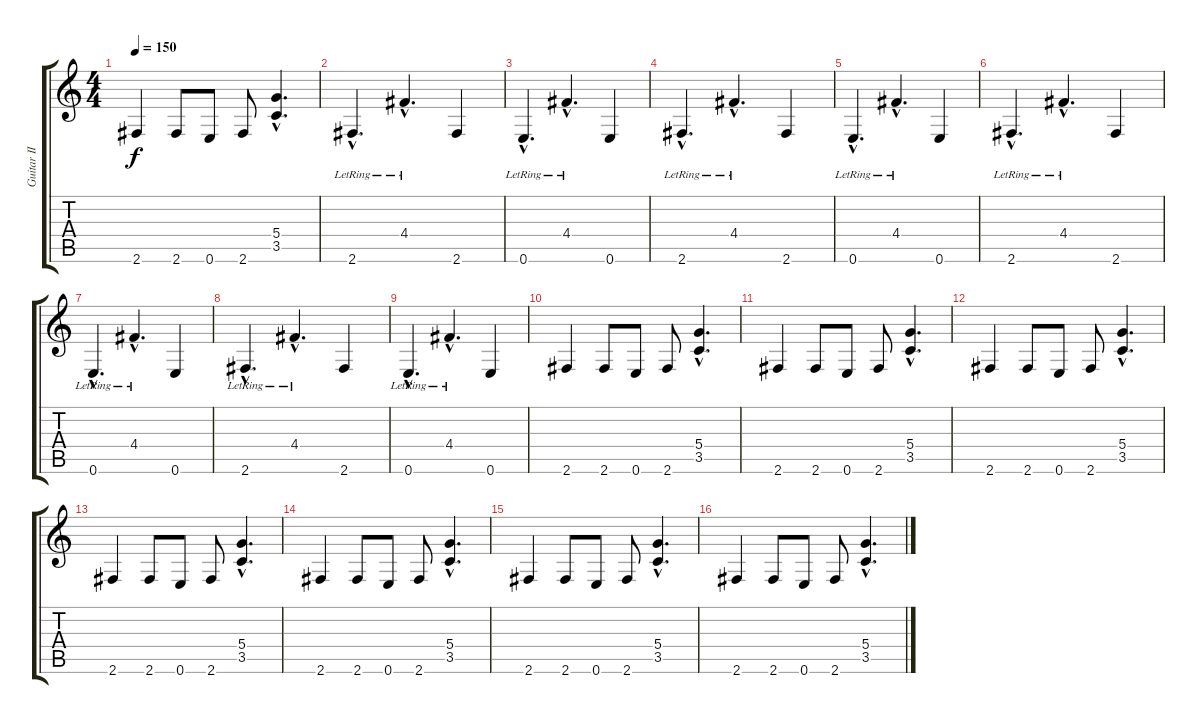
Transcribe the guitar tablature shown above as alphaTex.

\track ("Guitar II" "Guitar II") {instrument distortionguitar}
\staff {score tabs}
\tuning (E4 B3 G3 D3 A2 E2) {hide}
\ts (4 4)
\tempo 150
\clef g2
\ks c
2.6.4{dy f} 2.6.8 0.6.8 2.6.8 (5.4{hac} 3.5{hac}).4{d} |
2.6{hac lr}.4{d} 4.4{hac lr}.4{d} 2.6.4 |
0.6{hac lr}.4{d} 4.4{hac lr}.4{d} 0.6.4 |
2.6{hac lr}.4{d} 4.4{hac lr}.4{d} 2.6.4 |
0.6{hac lr}.4{d} 4.4{hac lr}.4{d} 0.6.4 |
2.6{hac lr}.4{d} 4.4{hac lr}.4{d} 2.6.4 |
0.6{hac lr}.4{d} 4.4{hac lr}.4{d} 0.6.4 |
2.6{hac lr}.4{d} 4.4{hac lr}.4{d} 2.6.4 |
0.6{hac lr}.4{d} 4.4{hac lr}.4{d} 0.6.4 |
2.6.4 2.6.8 0.6.8 2.6.8 (5.4{hac} 3.5{hac}).4{d} |
2.6.4 2.6.8 0.6.8 2.6.8 (5.4{hac} 3.5{hac}).4{d} |
2.6.4 2.6.8 0.6.8 2.6.8 (5.4{hac} 3.5{hac}).4{d} |
2.6.4 2.6.8 0.6.8 2.6.8 (5.4{hac} 3.5{hac}).4{d} |
2.6.4 2.6.8 0.6.8 2.6.8 (5.4{hac} 3.5{hac}).4{d} |
2.6.4 2.6.8 0.6.8 2.6.8 (5.4{hac} 3.5{hac}).4{d} |
2.6.4 2.6.8 0.6.8 2.6.8 (5.4{hac} 3.5{hac}).4{d}
